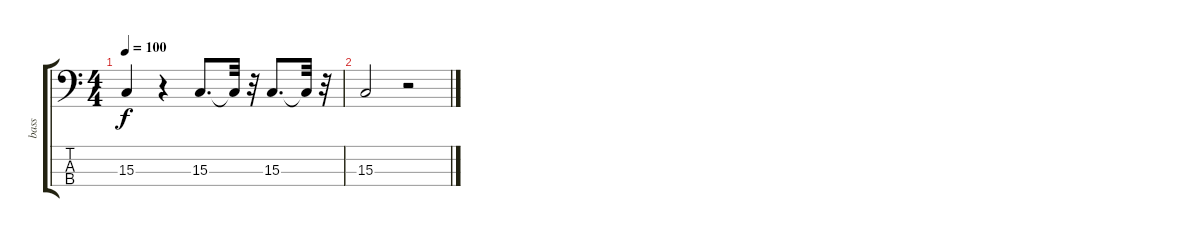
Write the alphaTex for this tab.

\track ("bass                " "bass      ") {instrument acousticgrandpiano}
\staff {score tabs}
\tuning (G2 D2 A1 E1) {hide}
\ts (4 4)
\tempo 100
\clef f4
\ks c
15.3.4{dy f} r.4 15.3.8{d} 15.3{t}.32 r.32 15.3.8{d} 15.3{t}.32 r.32 |
15.3.2 r.2
